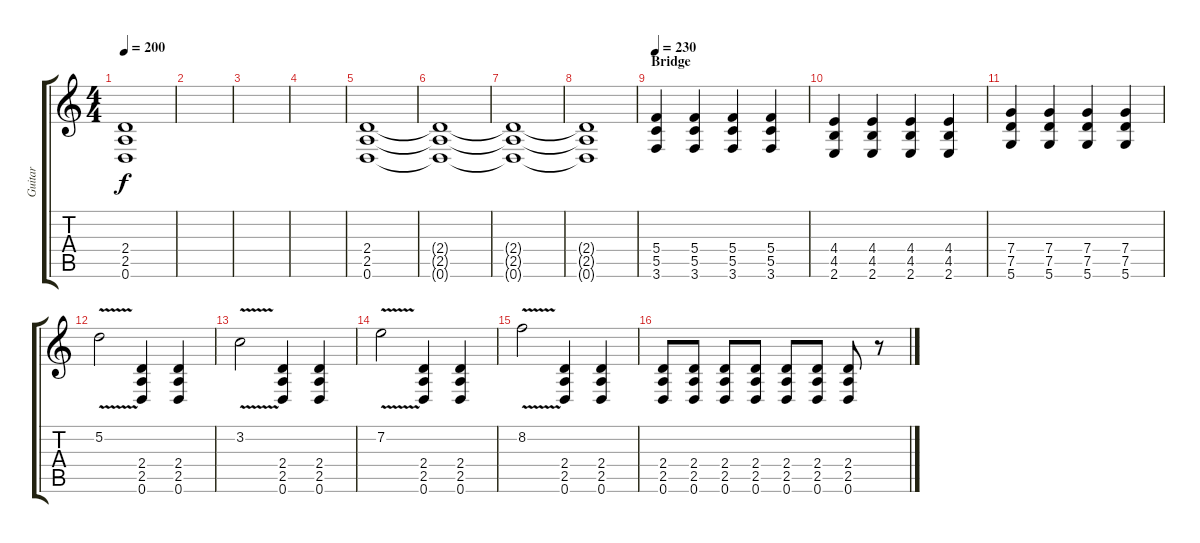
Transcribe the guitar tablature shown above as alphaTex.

\track ("Guitar" "Guitar") {instrument overdrivenguitar}
\staff {score tabs}
\tuning (D4 A3 F3 C3 G2 D2) {hide}
\ts (4 4)
\tempo 200
\clef g2
\ks c
(2.4{t} 2.5{t} 0.6{t}).1{dy f} |
|
|
|
(2.4 2.5 0.6).1 |
(2.4{t} 2.5{t} 0.6{t}).1 |
(2.4{t} 2.5{t} 0.6{t}).1 |
(2.4{t} 2.5{t} 0.6{t}).1 |
\section ("" "Bridge")
\tempo 230
(5.4 5.5 3.6).4 (5.4 5.5 3.6).4 (5.4 5.5 3.6).4 (5.4 5.5 3.6).4 |
(4.4 4.5 2.6).4 (4.4 4.5 2.6).4 (4.4 4.5 2.6).4 (4.4 4.5 2.6).4 |
(7.4 7.5 5.6).4 (7.4 7.5 5.6).4 (7.4 7.5 5.6).4 (7.4 7.5 5.6).4 |
5.2{v}.2 (2.4 2.5 0.6).4 (2.4 2.5 0.6).4 |
3.2{v}.2 (2.4 2.5 0.6).4 (2.4 2.5 0.6).4 |
7.2{v}.2 (2.4 2.5 0.6).4 (2.4 2.5 0.6).4 |
8.2{v}.2 (2.4 2.5 0.6).4 (2.4 2.5 0.6).4 |
(2.4 2.5 0.6).8 (2.4 2.5 0.6).8 (2.4 2.5 0.6).8 (2.4 2.5 0.6).8 (2.4 2.5 0.6).8 (2.4 2.5 0.6).8 (2.4 2.5 0.6).8 r.8
